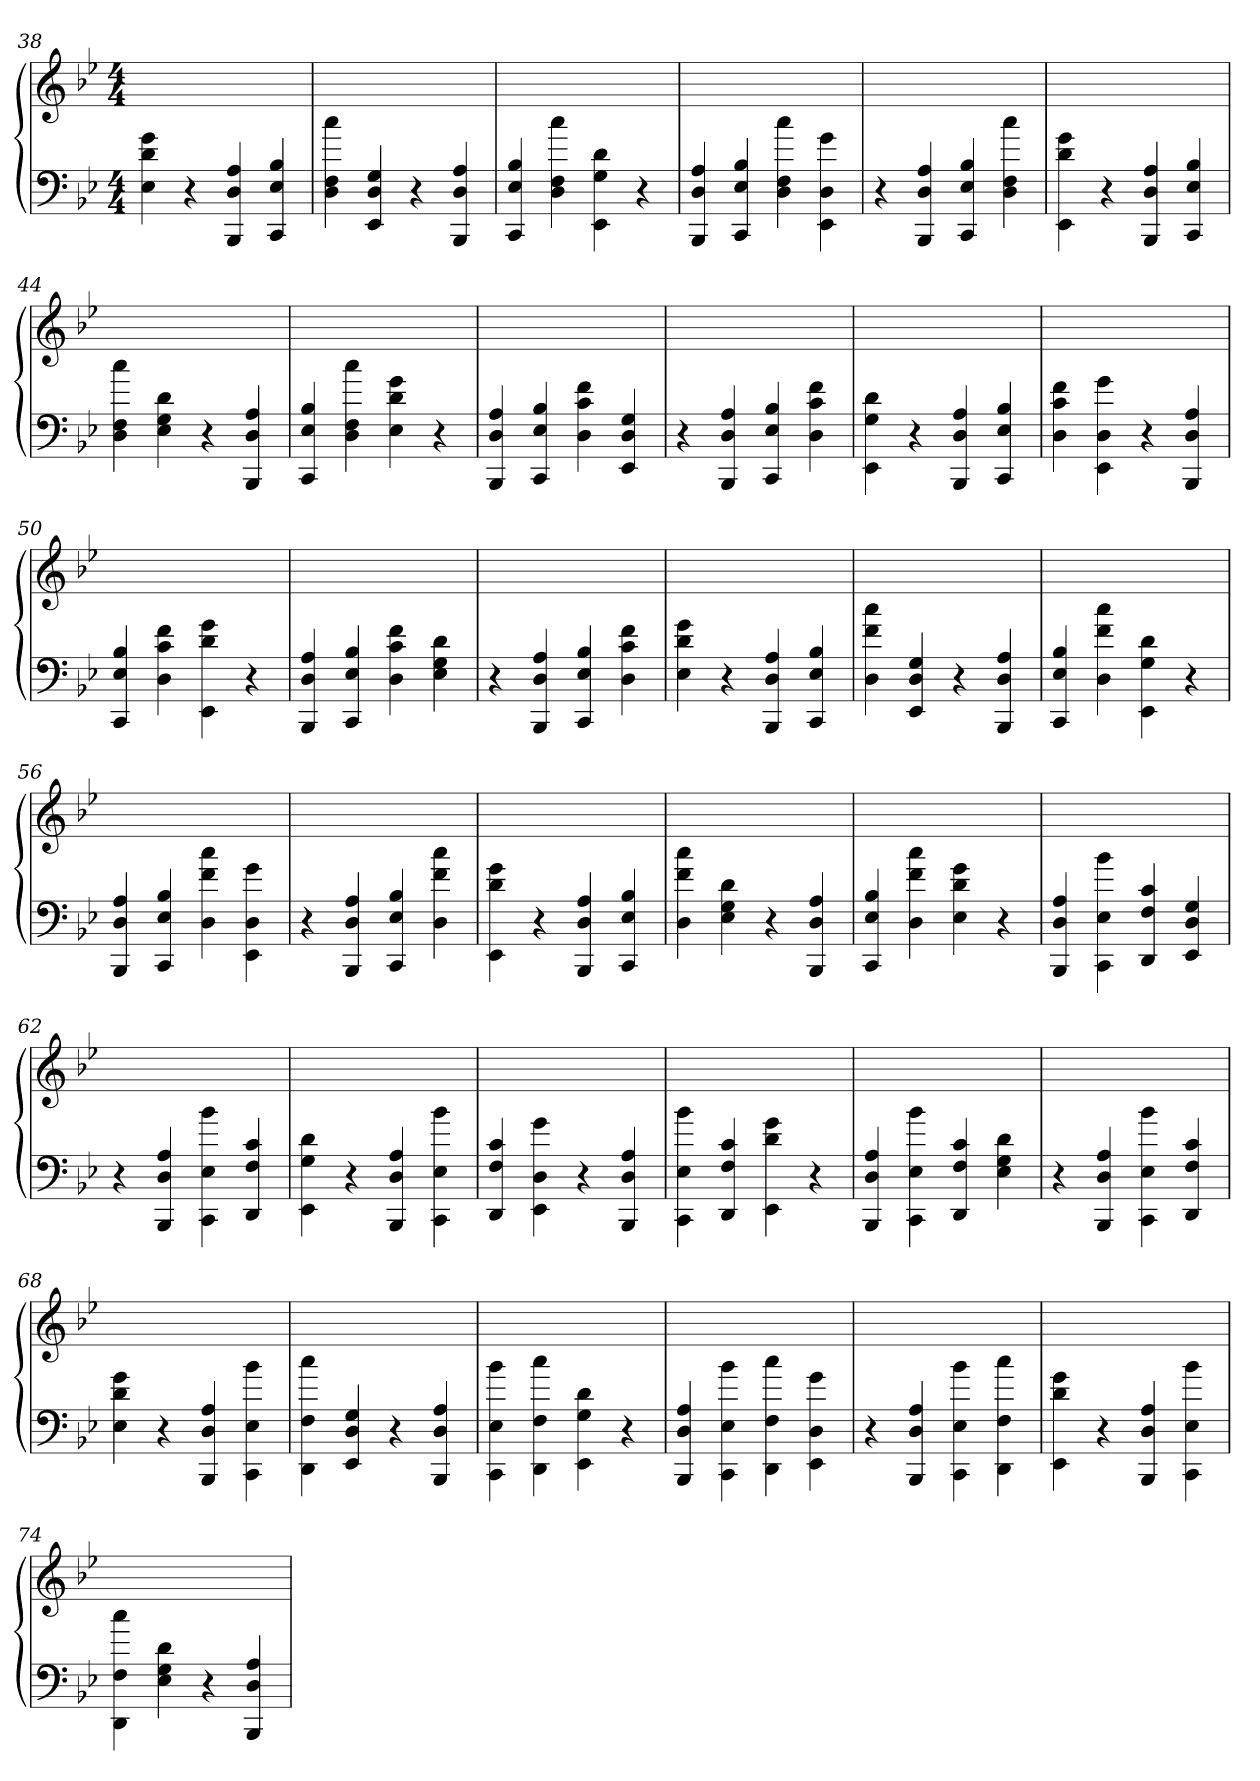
**kern	**kern
*part2	*part1
*staff2	*staff1
*clefF4	*clefG2
*k[b-e-]	*k[b-e-]
*B-:	*B-:
*M4/4	*M4/4
=38	=38
4E- 4d 4g	1ryy
4r	.
4BBB- 4D 4A	.
4CC 4E- 4B-	.
=39	=39
4D 4F 4cc	1ryy
4EE- 4D 4G	.
4r	.
4BBB- 4D 4A	.
=40	=40
4CC 4E- 4B-	1ryy
4D 4F 4cc	.
4EE- 4G 4d	.
4r	.
=41	=41
4BBB- 4D 4A	1ryy
4CC 4E- 4B-	.
4D 4F 4cc	.
4EE- 4D 4g	.
=42	=42
4r	1ryy
4BBB- 4D 4A	.
4CC 4E- 4B-	.
4D 4F 4cc	.
=43	=43
4EE- 4d 4g	1ryy
4r	.
4BBB- 4D 4A	.
4CC 4E- 4B-	.
=44	=44
4D 4F 4cc	1ryy
4E- 4G 4d	.
4r	.
4BBB- 4D 4A	.
=45	=45
4CC 4E- 4B-	1ryy
4D 4F 4cc	.
4E- 4d 4g	.
4r	.
=46	=46
4BBB- 4D 4A	1ryy
4CC 4E- 4B-	.
4D 4c 4f	.
4EE- 4D 4G	.
=47	=47
4r	1ryy
4BBB- 4D 4A	.
4CC 4E- 4B-	.
4D 4c 4f	.
=48	=48
4EE- 4G 4d	1ryy
4r	.
4BBB- 4D 4A	.
4CC 4E- 4B-	.
=49	=49
4D 4c 4f	1ryy
4EE- 4D 4g	.
4r	.
4BBB- 4D 4A	.
=50	=50
4CC 4E- 4B-	1ryy
4D 4c 4f	.
4EE- 4d 4g	.
4r	.
=51	=51
4BBB- 4D 4A	1ryy
4CC 4E- 4B-	.
4D 4c 4f	.
4E- 4G 4d	.
=52	=52
4r	1ryy
4BBB- 4D 4A	.
4CC 4E- 4B-	.
4D 4c 4f	.
=53	=53
4E- 4d 4g	1ryy
4r	.
4BBB- 4D 4A	.
4CC 4E- 4B-	.
=54	=54
4D 4f 4cc	1ryy
4EE- 4D 4G	.
4r	.
4BBB- 4D 4A	.
=55	=55
4CC 4E- 4B-	1ryy
4D 4f 4cc	.
4EE- 4G 4d	.
4r	.
=56	=56
4BBB- 4D 4A	1ryy
4CC 4E- 4B-	.
4D 4f 4cc	.
4EE- 4D 4g	.
=57	=57
4r	1ryy
4BBB- 4D 4A	.
4CC 4E- 4B-	.
4D 4f 4cc	.
=58	=58
4EE- 4d 4g	1ryy
4r	.
4BBB- 4D 4A	.
4CC 4E- 4B-	.
=59	=59
4D 4f 4cc	1ryy
4E- 4G 4d	.
4r	.
4BBB- 4D 4A	.
=60	=60
4CC 4E- 4B-	1ryy
4D 4f 4cc	.
4E- 4d 4g	.
4r	.
=61	=61
4BBB- 4D 4A	1ryy
4CC 4E- 4b-	.
4DD 4F 4c	.
4EE- 4D 4G	.
=62	=62
4r	1ryy
4BBB- 4D 4A	.
4CC 4E- 4b-	.
4DD 4F 4c	.
=63	=63
4EE- 4G 4d	1ryy
4r	.
4BBB- 4D 4A	.
4CC 4E- 4b-	.
=64	=64
4DD 4F 4c	1ryy
4EE- 4D 4g	.
4r	.
4BBB- 4D 4A	.
=65	=65
4CC 4E- 4b-	1ryy
4DD 4F 4c	.
4EE- 4d 4g	.
4r	.
=66	=66
4BBB- 4D 4A	1ryy
4CC 4E- 4b-	.
4DD 4F 4c	.
4E- 4G 4d	.
=67	=67
4r	1ryy
4BBB- 4D 4A	.
4CC 4E- 4b-	.
4DD 4F 4c	.
=68	=68
4E- 4d 4g	1ryy
4r	.
4BBB- 4D 4A	.
4CC 4E- 4b-	.
=69	=69
4DD 4F 4cc	1ryy
4EE- 4D 4G	.
4r	.
4BBB- 4D 4A	.
=70	=70
4CC 4E- 4b-	1ryy
4DD 4F 4cc	.
4EE- 4G 4d	.
4r	.
=71	=71
4BBB- 4D 4A	1ryy
4CC 4E- 4b-	.
4DD 4F 4cc	.
4EE- 4D 4g	.
=72	=72
4r	1ryy
4BBB- 4D 4A	.
4CC 4E- 4b-	.
4DD 4F 4cc	.
=73	=73
4EE- 4d 4g	1ryy
4r	.
4BBB- 4D 4A	.
4CC 4E- 4b-	.
=74	=74
4DD 4F 4cc	1ryy
4E- 4G 4d	.
4r	.
4BBB- 4D 4A	.
=	=
*-	*-
